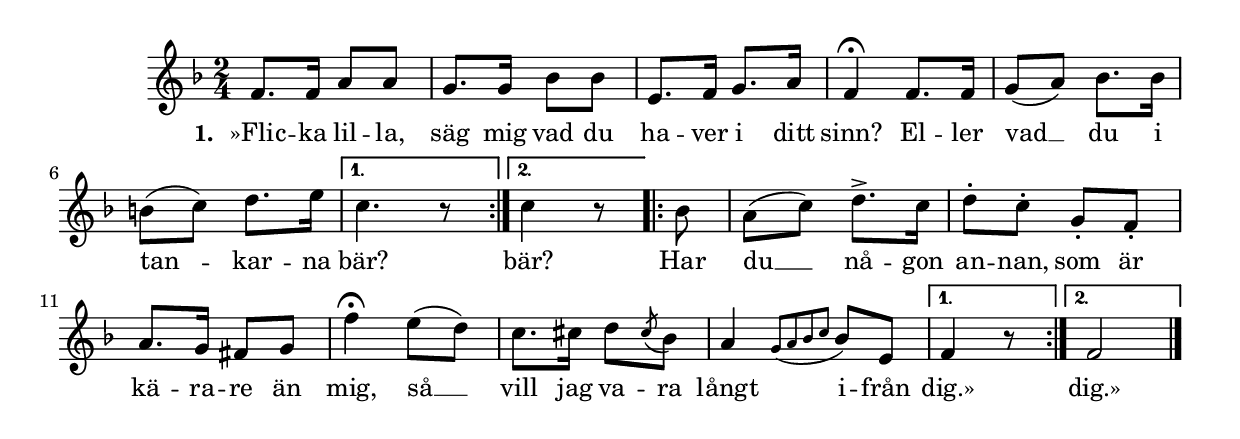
{
\time 2/4
\key f \major

\repeat volta 2 { 
 f'8. f'16 a'8 a'  | 
 g'8. g'16 bes'8 bes'  | 
 e'8. f'16 g'8. a'16  | 
 f'4-\fermata f'8. f'16  | 
 g'8-( a'-) bes'8. bes'16  | 
 b'8-( c''-) d''8. e''16  | 
  } 
\alternative { 
 {  c''4.  r8   |
 } %( endrepeat )% 
 
 { % beginalt
 c''4 r8  }} 
 
\repeat volta 2 { 
 bes'  | 
 a'-( c''-) d''8.-> c''16  | 
 d''8-. c''-. g'-. f'-.  | 
 a'8. g'16 fis'8 g'  | 
 f''4-\fermata e''8-( d''-)  | 
 c''8. cis''16 d''8  \acciaccatura { cis'' }  bes'  | 
 a'4  \acciaccatura { g'8 a' bes' c'' }  bes' e'  | 
  } 
\alternative { 
 {  \set Timing.measureLength = #(ly:make-moment 3/8)
 f'4 r8   |
 } %( endrepeat )% 
 
 { % beginalt
 \set Timing.measureLength = #(ly:make-moment 1/2)
 f'2  }} 
 \bar "|." |
 }
 \addlyrics {
     \set stanza = #"1. "
     »Flic -- ka lil -- la, säg mig vad du ha -- ver i ditt sinn? El -- ler
     vad __ du i tan --  -- kar -- na bär? bär? Har du __ nå -- gon an -- nan, som är
     kä -- ra -- re än mig, så __ vill jag va -- ra långt i -- från dig.» dig.»
}
